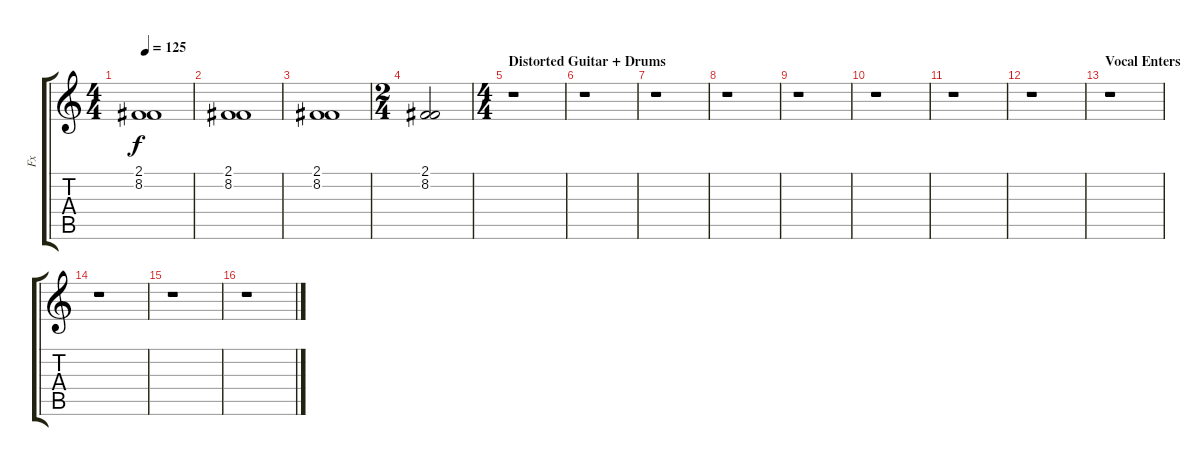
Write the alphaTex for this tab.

\track ("Fx" "Fx") {instrument choiraahs}
\staff {score tabs}
\tuning (Eb4 Bb3 Gb3 Db3 Ab2 Eb2) {hide}
\ts (4 4)
\tempo 125
\clef g2
\ks c
(2.1 8.2).1{dy f} |
(2.1 8.2).1 |
(2.1 8.2).1 |
\ts (2 4)
(2.1 8.2).2 |
\ts (4 4)
\section ("" "Distorted Guitar + Drums")
r.1 |
r.1 |
r.1 |
r.1 |
r.1 |
r.1 |
r.1 |
r.1 |
\section ("" "Vocal Enters")
r.1 |
r.1 |
r.1 |
r.1
